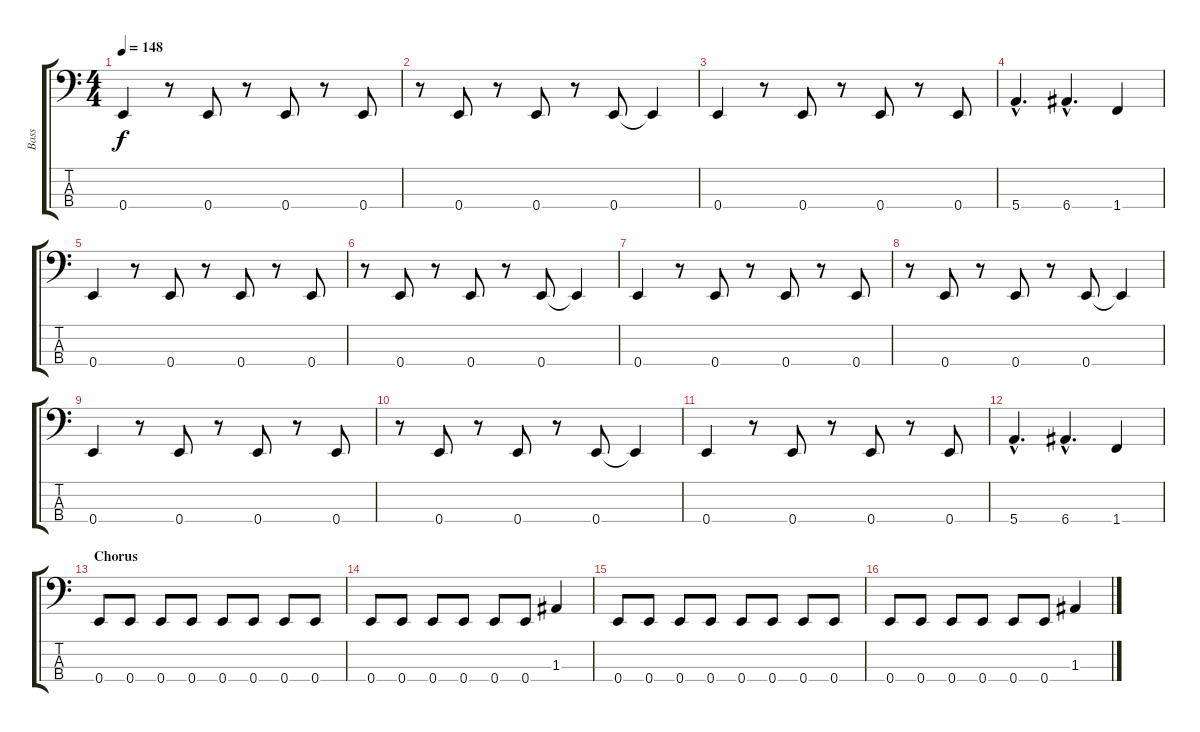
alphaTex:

\track ("Bass" "Bass") {instrument slapbass2}
\staff {score tabs}
\tuning (G2 D2 A1 E1) {hide}
\ts (4 4)
\tempo 148
\clef f4
\ks c
0.4.4{dy f} r.8 0.4.8 r.8 0.4.8 r.8 0.4.8 |
r.8 0.4.8 r.8 0.4.8 r.8 0.4.8 0.4{t}.4 |
0.4.4 r.8 0.4.8 r.8 0.4.8 r.8 0.4.8 |
5.4{hac}.4{d} 6.4{hac}.4{d} 1.4.4 |
0.4.4 r.8 0.4.8 r.8 0.4.8 r.8 0.4.8 |
r.8 0.4.8 r.8 0.4.8 r.8 0.4.8 0.4{t}.4 |
0.4.4 r.8 0.4.8 r.8 0.4.8 r.8 0.4.8 |
r.8 0.4.8 r.8 0.4.8 r.8 0.4.8 0.4{t}.4 |
0.4.4 r.8 0.4.8 r.8 0.4.8 r.8 0.4.8 |
r.8 0.4.8 r.8 0.4.8 r.8 0.4.8 0.4{t}.4 |
0.4.4 r.8 0.4.8 r.8 0.4.8 r.8 0.4.8 |
5.4{hac}.4{d} 6.4{hac}.4{d} 1.4.4 |
\section ("" "Chorus")
0.4.8 0.4.8 0.4.8 0.4.8 0.4.8 0.4.8 0.4.8 0.4.8 |
0.4.8 0.4.8 0.4.8 0.4.8 0.4.8 0.4.8 1.3.4 |
0.4.8 0.4.8 0.4.8 0.4.8 0.4.8 0.4.8 0.4.8 0.4.8 |
0.4.8 0.4.8 0.4.8 0.4.8 0.4.8 0.4.8 1.3.4
